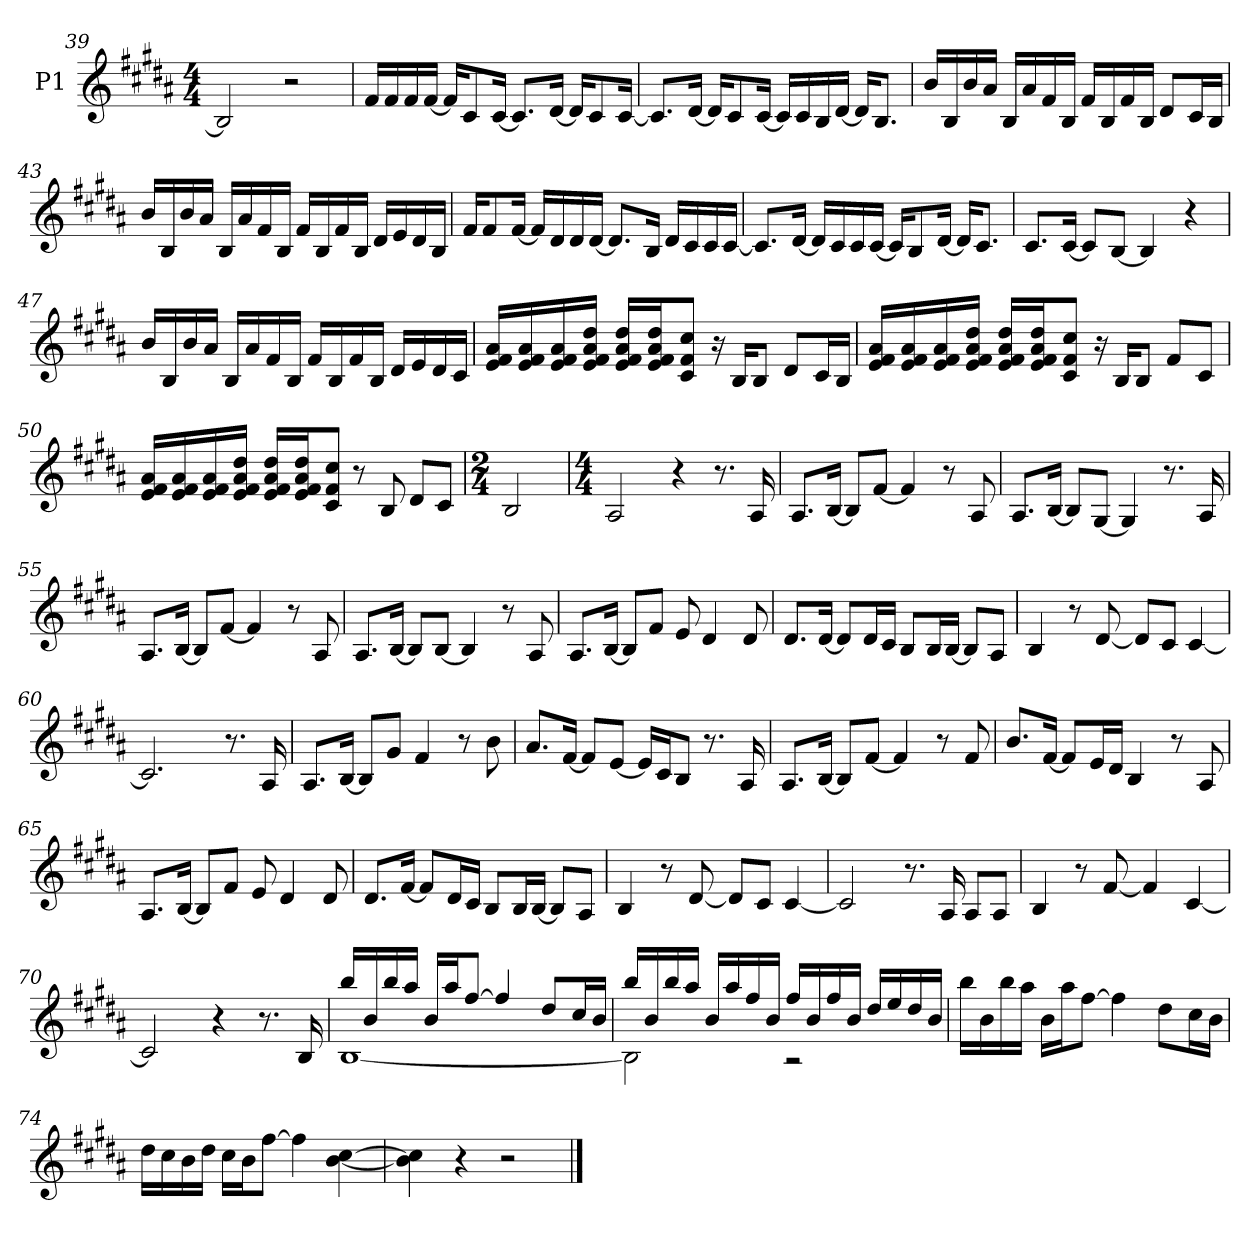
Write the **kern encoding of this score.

**kern
*part1
*staff1
*I"P1
!!LO:LB:g=z
*clefG2
*k[f#c#g#d#a#]
*B:
*M4/4
=39
2B/]
2r
=40
16f#/LL
16f#/
16f#/
[<16f#/JJ
16f#/KL]
8c#/
[<16c#/Jk
8.c#/L]
[<16d#/Jk
16d#/KL]
8c#/
[<16c#/Jk
=41
8.c#/L]
[<16d#/Jk
16d#/KL]
8c#/
[<16c#/Jk
16c#/LL]
16c#/
16B/
[<16d#/JJ
16d#/KL]
8.B/J
!!LO:LB:g=z
=42
16b/LL
16B/
16b/
16a#/JJ
16B/LL
16a#/
16f#/
16B/JJ
16f#/LL
16B/
16f#/
16B/JJ
8d#/L
16c#/L
16B/JJ
=43
16b/LL
16B/
16b/
16a#/JJ
16B/LL
16a#/
16f#/
16B/JJ
16f#/LL
16B/
16f#/
16B/JJ
16d#/LL
16e/
16d#/
16B/JJ
!!LO:LB:g=z
=44
16f#/KL
8f#/
[<16f#/Jk
16f#/LL]
16d#/
16d#/
[<16d#/JJ
8.d#/L]
16B/Jk
16d#/LL
16c#/
16c#/
[<16c#/JJ
=45
8.c#/L]
[<16d#/Jk
16d#/LL]
16c#/
16c#/
[<16c#/JJ
16c#/KL]
8B/
[<16d#/Jk
16d#/KL]
8.c#/J
!!LO:LB:g=z
=46
8.c#/L
[<16c#/Jk
8c#/L]
[<8B/J
4B/]
4r
=47
16b/LL
16B/
16b/
16a#/JJ
16B/LL
16a#/
16f#/
16B/JJ
16f#/LL
16B/
16f#/
16B/JJ
16d#/LL
16e/
16d#/
16c#/JJ
=48
16e/ 16f#/ 16a#/LL
16e/ 16f#/ 16a#/
16e/ 16f#/ 16a#/
16e/ 16f#/ 16a#/ 16dd#/JJ
16e/ 16f#/ 16a#/ 16dd#/LL
16e/ 16f#/ 16a#/ 16dd#/J
8c#/ 8f#/ 8cc#/J
16r
16B/KL
8B/J
8d#/L
16c#/L
16B/JJ
!!LO:LB:g=z
=49
16e/ 16f#/ 16a#/LL
16e/ 16f#/ 16a#/
16e/ 16f#/ 16a#/
16e/ 16f#/ 16a#/ 16dd#/JJ
16e/ 16f#/ 16a#/ 16dd#/LL
16e/ 16f#/ 16a#/ 16dd#/J
8c#/ 8f#/ 8cc#/J
16r
16B/KL
8B/J
8f#/L
8c#/J
=50
16e/ 16f#/ 16a#/LL
16e/ 16f#/ 16a#/
16e/ 16f#/ 16a#/
16e/ 16f#/ 16a#/ 16dd#/JJ
16e/ 16f#/ 16a#/ 16dd#/LL
16e/ 16f#/ 16a#/ 16dd#/J
8c#/ 8f#/ 8cc#/J
8r
8B/
8d#/L
8c#/J
=51
*M2/4
2B/
!!LO:LB:g=z
=52
*M4/4
2A#/
4r
8.r
16A#/
=53
8.A#/L
[<16B/Jk
8B/L]
[<8f#/J
4f#/]
8r
8A#/
=54
8.A#/L
[<16B/Jk
8B/L]
[<8G#/J
4G#/]
8.r
16A#/
=55
8.A#/L
[<16B/Jk
8B/L]
[<8f#/J
4f#/]
8r
8A#/
!!LO:LB:g=z
=56
8.A#/L
[<16B/Jk
8B/L]
[<8B/J
4B/]
8r
8A#/
=57
8.A#/L
[<16B/Jk
8B/L]
8f#/J
8e/
4d#/
8d#/
=58
8.d#/L
[<16d#/Jk
8d#/L]
16d#/L
16c#/JJ
8B/L
16B/L
[<16B/JJ
8B/L]
8A#/J
=59
4B/
8r
[<8d#/
8d#/L]
8c#/J
[<4c#/
!!LO:LB:g=z
=60
2.c#/]
8.r
16A#/
=61
8.A#/L
[<16B/Jk
8B/L]
8g#/J
4f#/
8r
8b\
=62
8.a#/L
[<16f#/Jk
8f#/L]
[<8e/J
16e/LL]
16c#/J
8B/J
8.r
16A#/
=63
8.A#/L
[<16B/Jk
8B/L]
[<8f#/J
4f#/]
8r
8f#/
!!LO:LB:g=z
=64
8.b/L
[<16f#/Jk
8f#/L]
16e/L
16d#/JJ
4B/
8r
8A#/
=65
8.A#/L
[<16B/Jk
8B/L]
8f#/J
8e/
4d#/
8d#/
=66
8.d#/L
[<16f#/Jk
8f#/L]
16d#/L
16c#/JJ
8B/L
16B/L
[<16B/JJ
8B/L]
8A#/J
=67
4B/
8r
[<8d#/
8d#/L]
8c#/J
[<4c#/
!!LO:PB:g=z
=68
2c#/]
8.r
16A#/
8A#/L
8A#/J
=69
4B/
8r
[<8f#/
4f#/]
[<4c#/
=70
2c#/]
4r
8.r
16B/
=71
*^
16bb/LL	[<1B
16b/	.
16bb/	.
16aa#/JJ	.
16b/LL	.
16aa#/J	.
[>8ff#/J	.
4ff#/]	.
8dd#/L	.
16cc#/L	.
16b/JJ	.
!!LO:LB:g=z	!!
=72	=72
16bb/LL	2B\]
16b/	.
16bb/	.
16aa#/JJ	.
16b/LL	.
16aa#/	.
16ff#/	.
16b/JJ	.
16ff#/LL	2r
16b/	.
16ff#/	.
16b/JJ	.
16dd#/LL	.
16ee/	.
16dd#/	.
16b/JJ	.
*v	*v
=73
16bb\LL
16b\
16bb\
16aa#\JJ
16b\LL
16aa#\J
[>8ff#\J
4ff#\]
8dd#\L
16cc#\L
16b\JJ
=74
16dd#\LL
16cc#\
16b\
16dd#\JJ
16cc#\LL
16b\J
[>8ff#\J
4ff#\]
[<4b\ [>4cc#\
!!LO:LB:g=z
=75
4b\] 4cc#\]
4r
2r
==
*-
